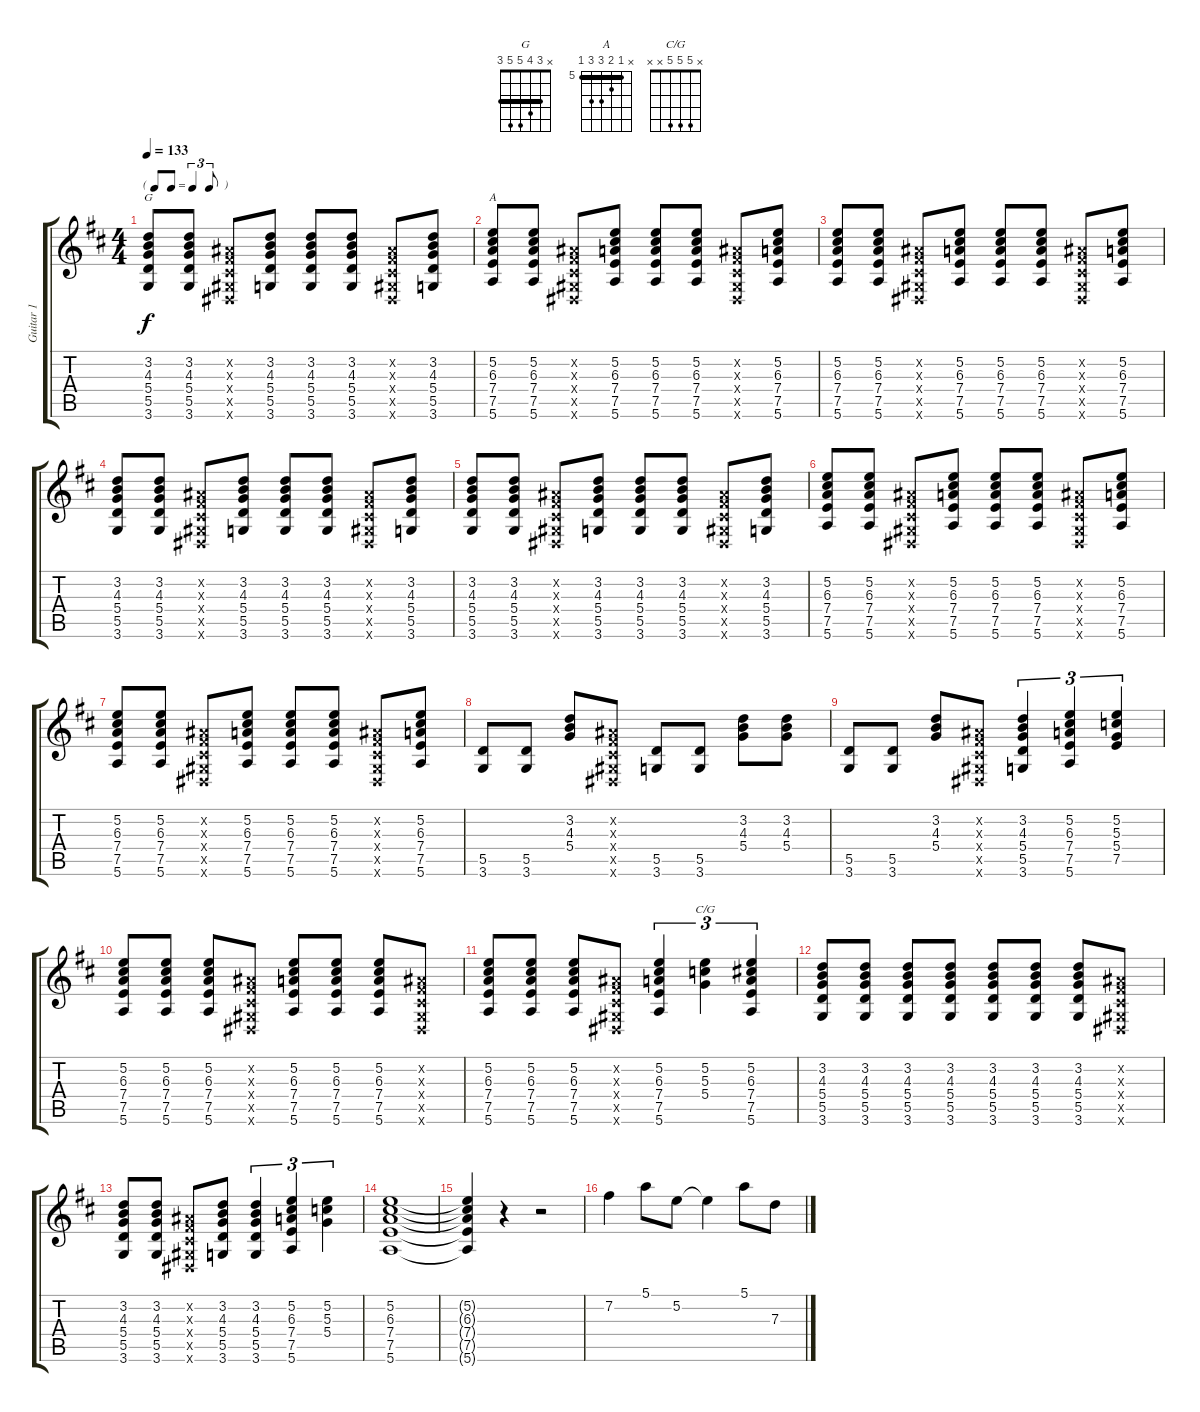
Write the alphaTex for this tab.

\track ("Guitar 1" "Guitar 1") {solo instrument electricguitarclean}
\staff {score tabs}
\tuning (E4 B3 G3 D3 A2 E2) {hide}
\chord ("G" x 3 4 5 5 3) {barre 3}
\chord ("A" x 5 6 7 7 5) {firstfret 5 barre 5}
\chord ("C/G" x 5 5 5 x x)
\ts (4 4)
\tf triplet8th
\tempo 133
\clef g2
\ks d
(3.2 4.3 5.4 5.5 3.6).8{ch "G" dy f} (3.2 4.3 5.4 5.5 3.6).8 (-1.2{x} -1.3{x} -1.4{x} -1.5{x} -1.6{x}).8 (3.2 4.3 5.4 5.5 3.6).8 (3.2 4.3 5.4 5.5 3.6).8 (3.2 4.3 5.4 5.5 3.6).8 (-1.2{x} -1.3{x} -1.4{x} -1.5{x} -1.6{x}).8 (3.2 4.3 5.4 5.5 3.6).8 |
(5.2 6.3 7.4 7.5 5.6).8{ch "A"} (5.2 6.3 7.4 7.5 5.6).8 (-1.2{x} -1.3{x} -1.4{x} -1.5{x} -1.6{x}).8 (5.2 6.3 7.4 7.5 5.6).8 (5.2 6.3 7.4 7.5 5.6).8 (5.2 6.3 7.4 7.5 5.6).8 (-1.2{x} -1.3{x} -1.4{x} -1.5{x} -1.6{x}).8 (5.2 6.3 7.4 7.5 5.6).8 |
(5.2 6.3 7.4 7.5 5.6).8 (5.2 6.3 7.4 7.5 5.6).8 (-1.2{x} -1.3{x} -1.4{x} -1.5{x} -1.6{x}).8 (5.2 6.3 7.4 7.5 5.6).8 (5.2 6.3 7.4 7.5 5.6).8 (5.2 6.3 7.4 7.5 5.6).8 (-1.2{x} -1.3{x} -1.4{x} -1.5{x} -1.6{x}).8 (5.2 6.3 7.4 7.5 5.6).8 |
(3.2 4.3 5.4 5.5 3.6).8 (3.2 4.3 5.4 5.5 3.6).8 (-1.2{x} -1.3{x} -1.4{x} -1.5{x} -1.6{x}).8 (3.2 4.3 5.4 5.5 3.6).8 (3.2 4.3 5.4 5.5 3.6).8 (3.2 4.3 5.4 5.5 3.6).8 (-1.2{x} -1.3{x} -1.4{x} -1.5{x} -1.6{x}).8 (3.2 4.3 5.4 5.5 3.6).8 |
(3.2 4.3 5.4 5.5 3.6).8 (3.2 4.3 5.4 5.5 3.6).8 (-1.2{x} -1.3{x} -1.4{x} -1.5{x} -1.6{x}).8 (3.2 4.3 5.4 5.5 3.6).8 (3.2 4.3 5.4 5.5 3.6).8 (3.2 4.3 5.4 5.5 3.6).8 (-1.2{x} -1.3{x} -1.4{x} -1.5{x} -1.6{x}).8 (3.2 4.3 5.4 5.5 3.6).8 |
(5.2 6.3 7.4 7.5 5.6).8 (5.2 6.3 7.4 7.5 5.6).8 (-1.2{x} -1.3{x} -1.4{x} -1.5{x} -1.6{x}).8 (5.2 6.3 7.4 7.5 5.6).8 (5.2 6.3 7.4 7.5 5.6).8 (5.2 6.3 7.4 7.5 5.6).8 (-1.2{x} -1.3{x} -1.4{x} -1.5{x} -1.6{x}).8 (5.2 6.3 7.4 7.5 5.6).8 |
(5.2 6.3 7.4 7.5 5.6).8 (5.2 6.3 7.4 7.5 5.6).8 (-1.2{x} -1.3{x} -1.4{x} -1.5{x} -1.6{x}).8 (5.2 6.3 7.4 7.5 5.6).8 (5.2 6.3 7.4 7.5 5.6).8 (5.2 6.3 7.4 7.5 5.6).8 (-1.2{x} -1.3{x} -1.4{x} -1.5{x} -1.6{x}).8 (5.2 6.3 7.4 7.5 5.6).8 |
(5.5 3.6).8 (5.5 3.6).8 (3.2 4.3 5.4).8 (-1.2{x} -1.3{x} -1.4{x} -1.5{x} -1.6{x}).8 (5.5 3.6).8 (5.5 3.6).8 (3.2 4.3 5.4).8 (3.2 4.3 5.4).8 |
(5.5 3.6).8 (5.5 3.6).8 (3.2 4.3 5.4).8 (-1.2{x} -1.3{x} -1.4{x} -1.5{x} -1.6{x}).8 (3.2 4.3 5.4 5.5 3.6).4{tu (3 2)} (5.2 6.3 7.4 7.5 5.6).4{tu (3 2)} (5.2 5.3 5.4 7.5).4{tu (3 2)} |
(5.2 6.3 7.4 7.5 5.6).8 (5.2 6.3 7.4 7.5 5.6).8 (5.2 6.3 7.4 7.5 5.6).8 (-1.2{x} -1.3{x} -1.4{x} -1.5{x} -1.6{x}).8 (5.2 6.3 7.4 7.5 5.6).8 (5.2 6.3 7.4 7.5 5.6).8 (5.2 6.3 7.4 7.5 5.6).8 (-1.2{x} -1.3{x} -1.4{x} -1.5{x} -1.6{x}).8 |
(5.2 6.3 7.4 7.5 5.6).8 (5.2 6.3 7.4 7.5 5.6).8 (5.2 6.3 7.4 7.5 5.6).8 (-1.2{x} -1.3{x} -1.4{x} -1.5{x} -1.6{x}).8 (5.2 6.3 7.4 7.5 5.6).4{tu (3 2)} (5.2 5.3 5.4).4{tu (3 2) ch "C/G"} (5.2 6.3 7.4 7.5 5.6).4{tu (3 2)} |
(3.2 4.3 5.4 5.5 3.6).8 (3.2 4.3 5.4 5.5 3.6).8 (3.2 4.3 5.4 5.5 3.6).8 (3.2 4.3 5.4 5.5 3.6).8 (3.2 4.3 5.4 5.5 3.6).8 (3.2 4.3 5.4 5.5 3.6).8 (3.2 4.3 5.4 5.5 3.6).8 (-1.2{x} -1.3{x} -1.4{x} -1.5{x} -1.6{x}).8 |
(3.2 4.3 5.4 5.5 3.6).8 (3.2 4.3 5.4 5.5 3.6).8 (-1.2{x} -1.3{x} -1.4{x} -1.5{x} -1.6{x}).8 (3.2 4.3 5.4 5.5 3.6).8 (3.2 4.3 5.4 5.5 3.6).4{tu (3 2)} (5.2 6.3 7.4 7.5 5.6).4{tu (3 2)} (5.2 5.3 5.4).4{tu (3 2)} |
(5.2 6.3 7.4 7.5 5.6).1 |
(5.2{t} 6.3{t} 7.4{t} 7.5{t} 5.6{t}).4 r.4 r.2 |
7.2.4 5.1.8 5.2.8 5.2{t}.4 5.1.8 7.3.8
